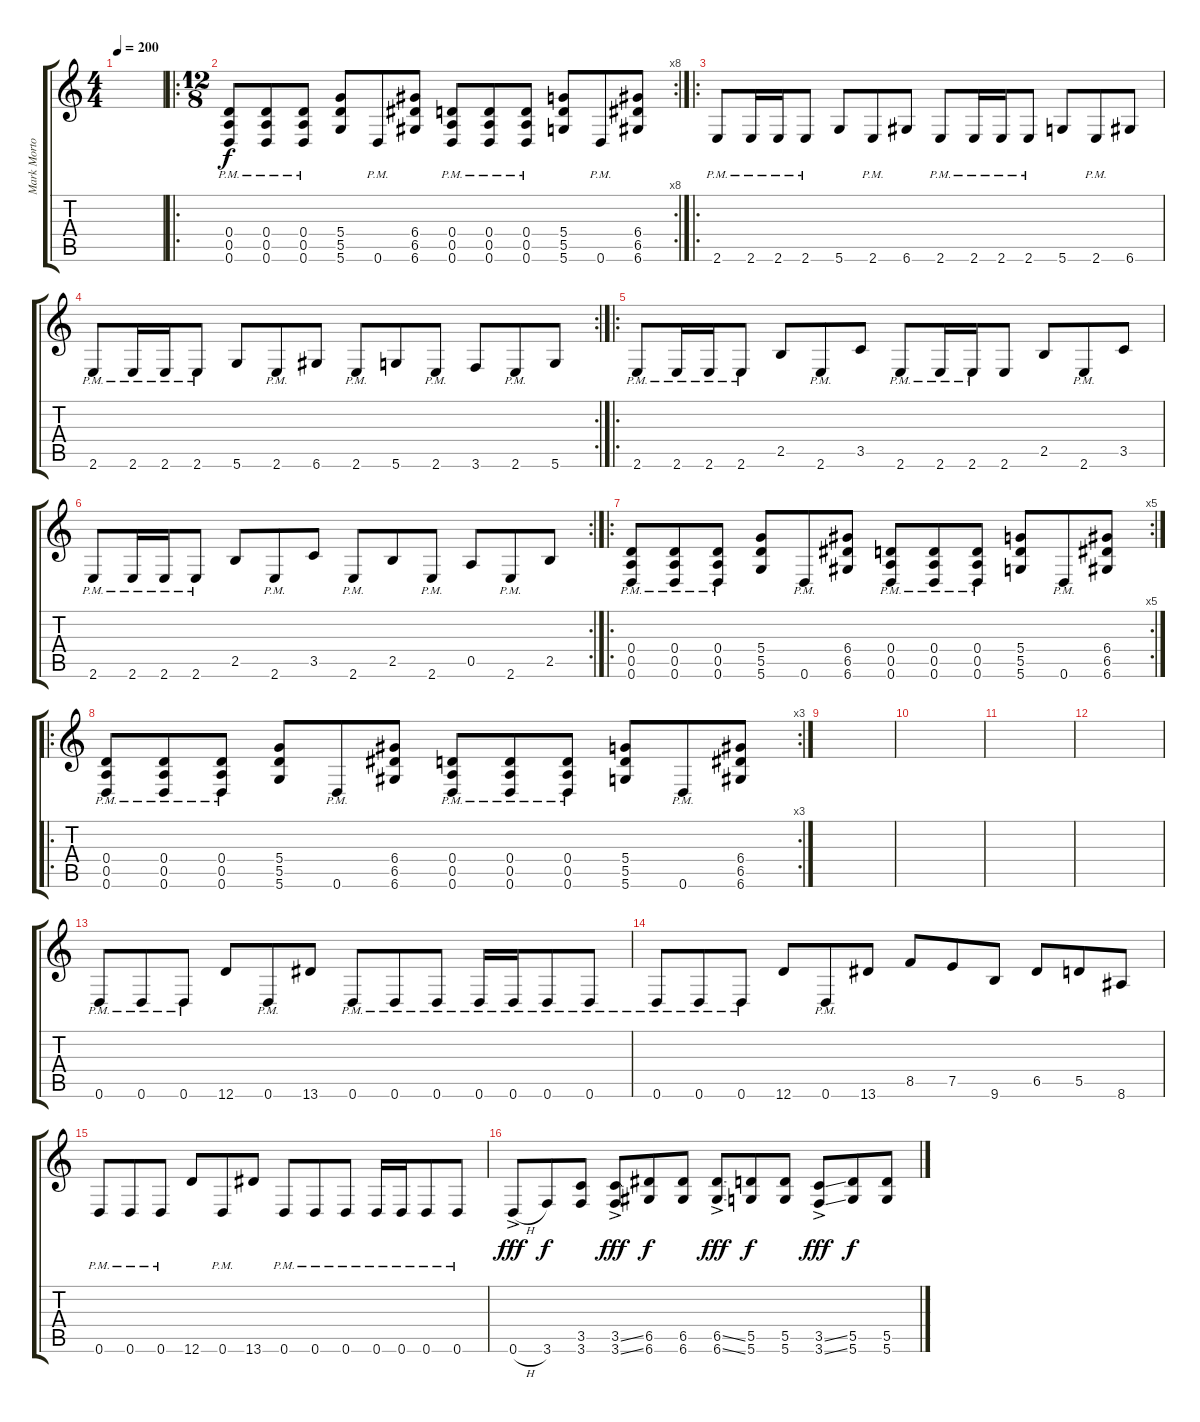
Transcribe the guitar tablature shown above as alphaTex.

\track ("Mark Morton" "Mark Morto") {instrument distortionguitar}
\staff {score tabs}
\tuning (E4 B3 G3 D3 A2 D2) {hide}
\ts (4 4)
\tempo 200
\clef g2
\ks c
|
\ro
\rc 8
\ts (12 8)
(0.4{pm} 0.5{pm} 0.6{pm}).8 (0.4{pm} 0.5{pm} 0.6{pm}).8 (0.4{pm} 0.5{pm} 0.6{pm}).8 (5.4 5.5 5.6).8 0.6{pm}.8 (6.4 6.5 6.6).8 (0.4{pm} 0.5{pm} 0.6{pm}).8 (0.4{pm} 0.5{pm} 0.6{pm}).8 (0.4{pm} 0.5{pm} 0.6{pm}).8 (5.4 5.5 5.6).8 0.6{pm}.8 (6.4 6.5 6.6).8 |
\ro
2.6{pm}.8 2.6{pm}.16 2.6{pm}.16 2.6{pm}.8 5.6.8 2.6{pm}.8 6.6.8 2.6{pm}.8 2.6{pm}.16 2.6{pm}.16 2.6{pm}.8 5.6.8 2.6{pm}.8 6.6.8 |
\rc 2
2.6{pm}.8 2.6{pm}.16 2.6{pm}.16 2.6{pm}.8 5.6.8 2.6{pm}.8 6.6.8 2.6{pm}.8 5.6.8 2.6{pm}.8 3.6.8 2.6{pm}.8 5.6.8 |
\ro
2.6{pm}.8 2.6{pm}.16 2.6{pm}.16 2.6{pm}.8 2.5.8 2.6{pm}.8 3.5.8 2.6{pm}.8 2.6{pm}.16 2.6{pm}.16 2.6.8 2.5.8 2.6{pm}.8 3.5.8 |
\rc 2
2.6{pm}.8 2.6{pm}.16 2.6{pm}.16 2.6{pm}.8 2.5.8 2.6{pm}.8 3.5.8 2.6{pm}.8 2.5.8 2.6{pm}.8 0.5.8 2.6{pm}.8 2.5.8 |
\ro
\rc 5
(0.4{pm} 0.5{pm} 0.6{pm}).8 (0.4{pm} 0.5{pm} 0.6{pm}).8 (0.4{pm} 0.5{pm} 0.6{pm}).8 (5.4 5.5 5.6).8 0.6{pm}.8 (6.4 6.5 6.6).8 (0.4{pm} 0.5{pm} 0.6{pm}).8 (0.4{pm} 0.5{pm} 0.6{pm}).8 (0.4{pm} 0.5{pm} 0.6{pm}).8 (5.4 5.5 5.6).8 0.6{pm}.8 (6.4 6.5 6.6).8 |
\ro
\rc 3
(0.4{pm} 0.5{pm} 0.6{pm}).8 (0.4{pm} 0.5{pm} 0.6{pm}).8 (0.4{pm} 0.5{pm} 0.6{pm}).8 (5.4 5.5 5.6).8 0.6{pm}.8 (6.4 6.5 6.6).8 (0.4{pm} 0.5{pm} 0.6{pm}).8 (0.4{pm} 0.5{pm} 0.6{pm}).8 (0.4{pm} 0.5{pm} 0.6{pm}).8 (5.4 5.5 5.6).8 0.6{pm}.8 (6.4 6.5 6.6).8 |
|
|
|
|
0.6{pm}.8 0.6{pm}.8 0.6{pm}.8 12.6.8 0.6{pm}.8 13.6.8 0.6{pm}.8 0.6{pm}.8 0.6{pm}.8 0.6{pm}.16 0.6{pm}.16 0.6{pm}.8 0.6{pm}.8 |
0.6{pm}.8 0.6{pm}.8 0.6{pm}.8 12.6.8 0.6{pm}.8 13.6.8 8.5.8 7.5.8 9.6.8 6.5.8 5.5.8 8.6.8 |
0.6{pm}.8 0.6{pm}.8 0.6{pm}.8 12.6.8 0.6{pm}.8 13.6.8 0.6{pm}.8 0.6{pm}.8 0.6{pm}.8 0.6{pm}.16 0.6{pm}.16 0.6{pm}.8 0.6{pm}.8 |
0.6{h ac}.8{dy fff} 3.6.8{dy f} (3.5 3.6).8 (3.5{ss ac} 3.6{ss ac}).8{dy fff} (6.5 6.6).8{dy f} (6.5 6.6).8 (6.5{ss ac} 6.6{ss ac}).8{dy fff} (5.5 5.6).8{dy f} (5.5 5.6).8 (3.5{ss ac} 3.6{ss ac}).8{dy fff} (5.5 5.6).8{dy f} (5.5 5.6).8
